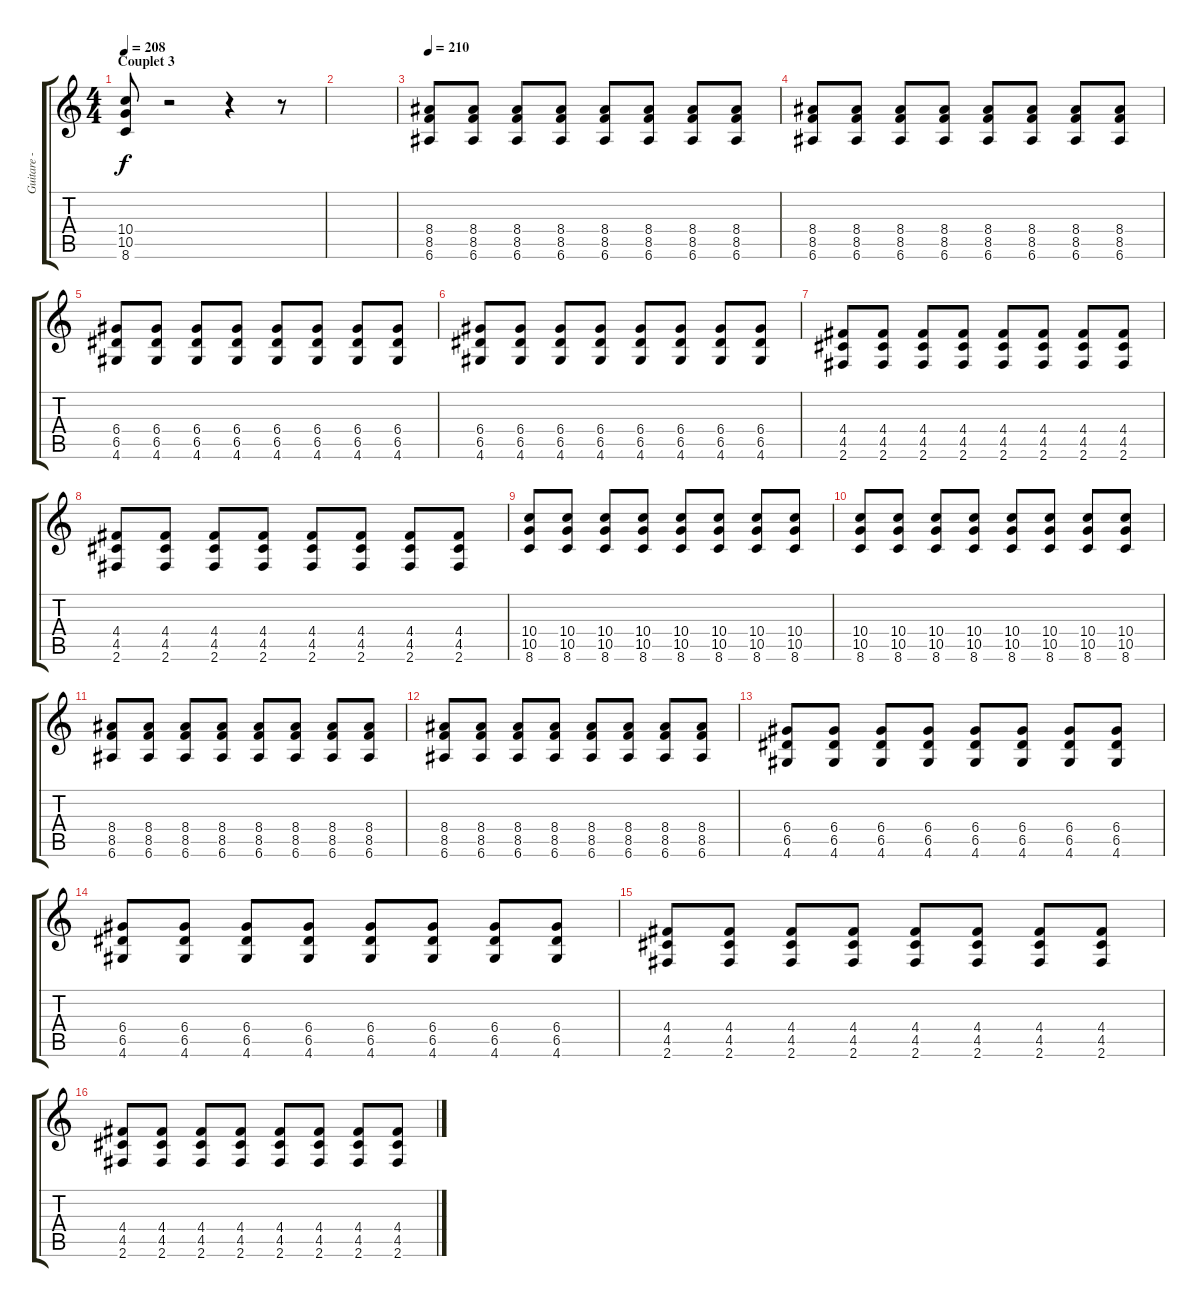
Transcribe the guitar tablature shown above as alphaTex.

\track ("Guitare - Yves" "Guitare - ") {instrument overdrivenguitar}
\staff {score tabs}
\tuning (E4 B3 G3 D3 A2 E2) {hide}
\ts (4 4)
\section ("" "Couplet 3")
\tempo 208
\clef g2
\ks c
(10.4 10.5 8.6).8{dy f} r.2 r.4 r.8 |
|
\tempo 210
(8.4 8.5 6.6).8{instrument electricguitarmuted} (8.4 8.5 6.6).8 (8.4 8.5 6.6).8 (8.4 8.5 6.6).8 (8.4 8.5 6.6).8 (8.4 8.5 6.6).8 (8.4 8.5 6.6).8 (8.4 8.5 6.6).8 |
(8.4 8.5 6.6).8 (8.4 8.5 6.6).8 (8.4 8.5 6.6).8 (8.4 8.5 6.6).8 (8.4 8.5 6.6).8 (8.4 8.5 6.6).8 (8.4 8.5 6.6).8 (8.4 8.5 6.6).8 |
(6.4 6.5 4.6).8 (6.4 6.5 4.6).8 (6.4 6.5 4.6).8 (6.4 6.5 4.6).8 (6.4 6.5 4.6).8 (6.4 6.5 4.6).8 (6.4 6.5 4.6).8 (6.4 6.5 4.6).8 |
(6.4 6.5 4.6).8 (6.4 6.5 4.6).8 (6.4 6.5 4.6).8 (6.4 6.5 4.6).8 (6.4 6.5 4.6).8 (6.4 6.5 4.6).8 (6.4 6.5 4.6).8 (6.4 6.5 4.6).8 |
(4.4 4.5 2.6).8 (4.4 4.5 2.6).8 (4.4 4.5 2.6).8 (4.4 4.5 2.6).8 (4.4 4.5 2.6).8 (4.4 4.5 2.6).8 (4.4 4.5 2.6).8 (4.4 4.5 2.6).8 |
(4.4 4.5 2.6).8 (4.4 4.5 2.6).8 (4.4 4.5 2.6).8 (4.4 4.5 2.6).8 (4.4 4.5 2.6).8 (4.4 4.5 2.6).8 (4.4 4.5 2.6).8 (4.4 4.5 2.6).8 |
(10.4 10.5 8.6).8 (10.4 10.5 8.6).8 (10.4 10.5 8.6).8 (10.4 10.5 8.6).8 (10.4 10.5 8.6).8 (10.4 10.5 8.6).8 (10.4 10.5 8.6).8 (10.4 10.5 8.6).8 |
(10.4 10.5 8.6).8 (10.4 10.5 8.6).8 (10.4 10.5 8.6).8 (10.4 10.5 8.6).8 (10.4 10.5 8.6).8 (10.4 10.5 8.6).8 (10.4 10.5 8.6).8 (10.4 10.5 8.6).8 |
(8.4 8.5 6.6).8 (8.4 8.5 6.6).8 (8.4 8.5 6.6).8 (8.4 8.5 6.6).8 (8.4 8.5 6.6).8 (8.4 8.5 6.6).8 (8.4 8.5 6.6).8 (8.4 8.5 6.6).8 |
(8.4 8.5 6.6).8 (8.4 8.5 6.6).8 (8.4 8.5 6.6).8 (8.4 8.5 6.6).8 (8.4 8.5 6.6).8 (8.4 8.5 6.6).8 (8.4 8.5 6.6).8 (8.4 8.5 6.6).8 |
(6.4 6.5 4.6).8 (6.4 6.5 4.6).8 (6.4 6.5 4.6).8 (6.4 6.5 4.6).8 (6.4 6.5 4.6).8 (6.4 6.5 4.6).8 (6.4 6.5 4.6).8 (6.4 6.5 4.6).8 |
(6.4 6.5 4.6).8 (6.4 6.5 4.6).8 (6.4 6.5 4.6).8 (6.4 6.5 4.6).8 (6.4 6.5 4.6).8 (6.4 6.5 4.6).8 (6.4 6.5 4.6).8 (6.4 6.5 4.6).8 |
(4.4 4.5 2.6).8 (4.4 4.5 2.6).8 (4.4 4.5 2.6).8 (4.4 4.5 2.6).8 (4.4 4.5 2.6).8 (4.4 4.5 2.6).8 (4.4 4.5 2.6).8 (4.4 4.5 2.6).8 |
(4.4 4.5 2.6).8 (4.4 4.5 2.6).8 (4.4 4.5 2.6).8 (4.4 4.5 2.6).8 (4.4 4.5 2.6).8 (4.4 4.5 2.6).8 (4.4 4.5 2.6).8 (4.4 4.5 2.6).8
